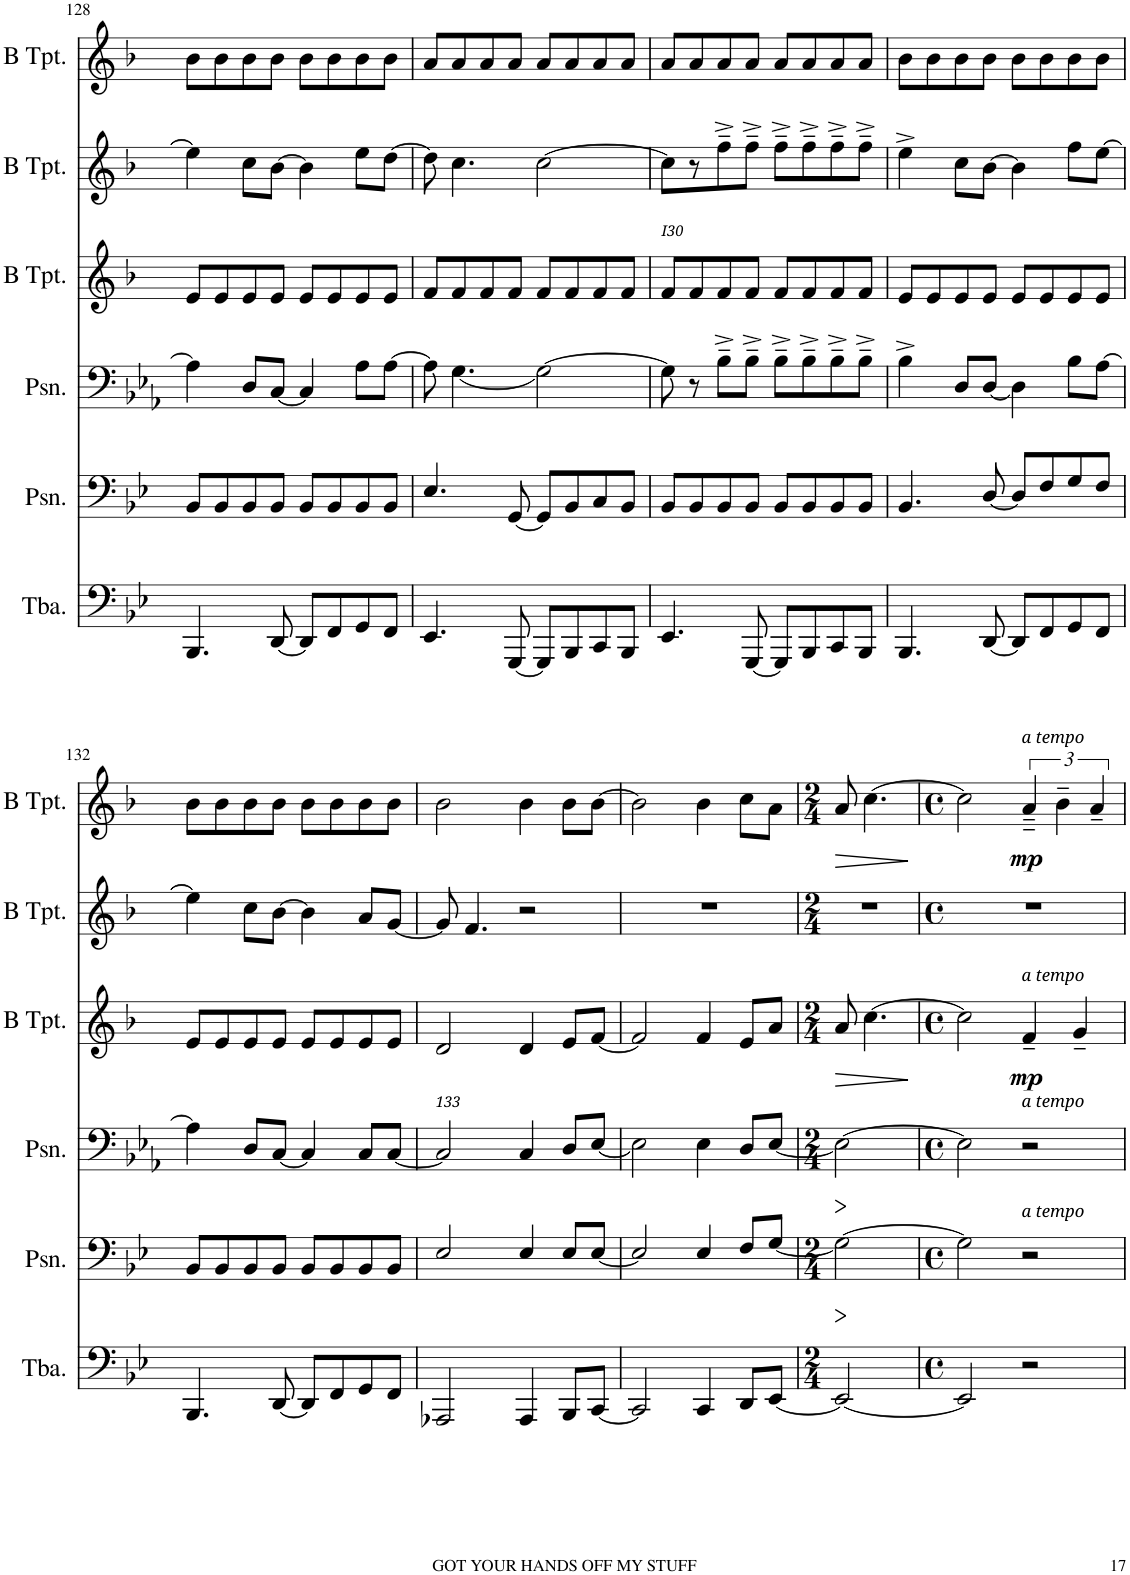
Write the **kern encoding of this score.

**kern	**kern	**kern	**kern	**dynam	**kern	**kern	**dynam
*part6	*part5	*part4	*part3	*part3	*part2	*part1	*part1
*staff6	*staff5	*staff4	*staff3	*staff3	*staff2	*staff1	*staff1
*I"Tuba	*I"Posaune	*I"Posaune	*I"Trompete in B	*	*I"Trompete in B	*I"Trompete in B	*
*I'Tba.	*I'Psn.	*I'Psn.	*	*	*	*	*
!!LO:PB:g=z
*clefF4	*clefF4	*clefF4	*clefG2	*	*clefG2	*clefG2	*
*	*	*	*Trd1c2	*	*Trd1c2	*Trd1c2	*
*k[b-e-]	*k[b-e-]	*k[b-e-a-]	*k[b-]	*	*k[b-]	*k[b-]	*
*M4/4	*M4/4	*M4/4	*M4/4	*	*M4/4	*M4/4	*
*met(c)	*met(c)	*met(c)	*met(c)	*	*met(c)	*met(c)	*
=128	=128	=128	=128	=128	=128	=128	=128
4.BBB-/	8BB-/L	4A-\]	8e/L	.	4ee\]	8b-\L	.
.	8BB-/	.	8e/	.	.	8b-\	.
.	8BB-/	8D/L	8e/	.	8cc\L	8b-\	.
[<8DD/	8BB-/J	[<8C/J	8e/J	.	[8b-\J	8b-\J	.
8DD/L]	8BB-/L	4C/]	8e/L	.	4b-\]	8b-\L	.
8FF/	8BB-/	.	8e/	.	.	8b-\	.
8GG/	8BB-/	8A-\L	8e/	.	8ee\L	8b-\	.
8FF/J	8BB-/J	[>8A-\J	8e/J	.	[8dd\J	8b-\J	.
=129	=129	=129	=129	=129	=129	=129	=129
4.EE-/	4.E-/	8A-\]	8f/L	.	8dd\]	8a/L	.
.	.	[<4.G\	8f/	.	4.cc\	8a/	.
.	.	.	8f/	.	.	8a/	.
[<8GGG/	[<8GG/	.	8f/J	.	.	8a/J	.
8GGG/L]	8GG/L]	2G\_	8f/L	.	[2cc\	8a/L	.
8BBB-/	8BB-/	.	8f/	.	.	8a/	.
8CC/	8C/	.	8f/	.	.	8a/	.
8BBB-/J	8BB-/J	.	8f/J	.	.	8a/J	.
=130	=130	=130	=130	=130	=130	=130	=130
!	!	!	!LO:TX:a:i:t=I30	!	!	!	!
4.EE-/	8BB-/L	8G\]	8f/L	.	8cc\L]	8a/L	.
.	8BB-/	8r	8f/	.	8r	8a/	.
.	8BB-/	8B-~^\L	8f/	.	8ff~^\	8a/	.
[<8GGG/	8BB-/J	8B-~^\J	8f/J	.	8ff~^\J	8a/J	.
8GGG/L]	8BB-/L	8B-~^\L	8f/L	.	8ff~^\L	8a/L	.
8BBB-/	8BB-/	8B-~^\	8f/	.	8ff~^\	8a/	.
8CC/	8BB-/	8B-~^\	8f/	.	8ff~^\	8a/	.
8BBB-/J	8BB-/J	8B-~^\J	8f/J	.	8ff~^\J	8a/J	.
=131	=131	=131	=131	=131	=131	=131	=131
4.BBB-/	4.BB-/	4B-^\	8e/L	.	4ee^\	8b-\L	.
.	.	.	8e/	.	.	8b-\	.
.	.	8D/L	8e/	.	8cc\L	8b-\	.
[<8DD/	[<8D/	[<8D/J	8e/J	.	[8b-\J	8b-\J	.
8DD/L]	8D/L]	4D\]	8e/L	.	4b-\]	8b-\L	.
8FF/	8F/	.	8e/	.	.	8b-\	.
8GG/	8G/	8B-\L	8e/	.	8ff\L	8b-\	.
8FF/J	8F/J	[>8A-\J	8e/J	.	[8ee\J	8b-\J	.
!!LO:LB:g=z
=132	=132	=132	=132	=132	=132	=132	=132
4.BBB-/	8BB-/L	4A-\]	8e/L	.	4ee\]	8b-\L	.
.	8BB-/	.	8e/	.	.	8b-\	.
.	8BB-/	8D/L	8e/	.	8cc\L	8b-\	.
[<8DD/	8BB-/J	[<8C/J	8e/J	.	[8b-\J	8b-\J	.
8DD/L]	8BB-/L	4C/]	8e/L	.	4b-\]	8b-\L	.
8FF/	8BB-/	.	8e/	.	.	8b-\	.
8GG/	8BB-/	8C/L	8e/	.	8a/L	8b-\	.
8FF/J	8BB-/J	[<8C/J	8e/J	.	[8g/J	8b-\J	.
=133	=133	=133	=133	=133	=133	=133	=133
!	!	!LO:TX:a:i:t=133	!	!	!	!	!
2AAA-X/	2E-/	2C/]	2d/	.	8g/]	2b-\	.
.	.	.	.	.	4.f/	.	.
4AAA-/	4E-/	4C/	4d/	.	2r	4b-\	.
8BBB-/L	8E-/L	8D/L	8e/L	.	.	8b-\L	.
[<8CC/J	[<8E-/J	[<8E-/J	[<8f/J	.	.	[>8b-\J	.
=134	=134	=134	=134	=134	=134	=134	=134
2CC/]	2E-/]	2E-\]	2f/]	.	1r	2b-\]	.
4CC/	4E-/	4E-\	4f/	.	.	4b-\	.
8DD/L	8F/L	8D/L	8e/L	.	.	8cc\L	.
[<8EE-/J	[<8G/J	[<8E-/J	8a/J	.	.	8a\J	.
=135	=135	=135	=135	=135	=135	=135	=135
*M2/4	*M2/4	*M2/4	*M2/4	*	*M2/4	*M2/4	*
2EE-/_	2G\_	2E-\_	8a/	.	2r	8a/	.
.	.	.	[>4.cc\	.	.	[>4.cc\	.
=136	=136	=136	=136	=136	=136	=136	=136
*M4/4	*M4/4	*M4/4	*M4/4	*	*M4/4	*M4/4	*
*met(c)	*met(c)	*met(c)	*met(c)	*	*met(c)	*met(c)	*
2EE-/]	2G\]	2E-\]	2cc\]	.	1r	2cc\]	.
!	!	!	!	!	!	!LO:TX:a:i:t=a tempo	!
!	!	!	!LO:TX:a:i:t=a tempo	!	!	!	!
!	!	!LO:TX:a:i:t=a tempo	!	!	!	!	!
!	!LO:TX:a:i:t=a tempo	!	!	!	!	!	!
!	!	!	!	!LO:DY:b	!	!	!LO:DY:b
2r	2r	2r	4f~/	mp	.	6a~~/	mp
.	.	.	.	.	.	6b-~\	.
.	.	.	4g~/	.	.	.	.
.	.	.	.	.	.	6a~/	.
=	=	=	=	=	=	=	=
*-	*-	*-	*-	*-	*-	*-	*-
